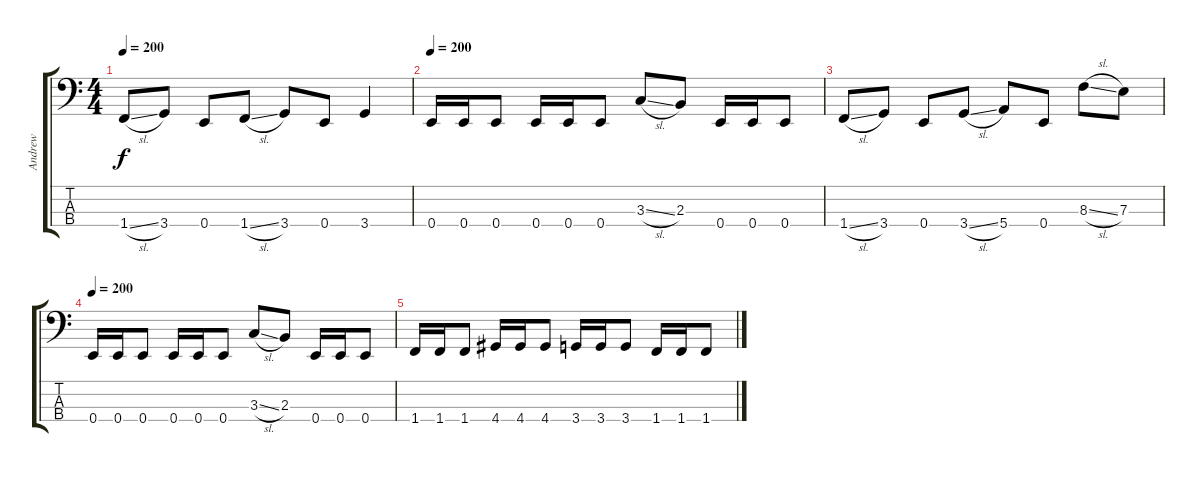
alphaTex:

\track ("Andrew" "Andrew") {instrument electricbasspick}
\staff {score tabs}
\tuning (G2 D2 A1 E1) {hide}
\ts (4 4)
\tempo 200
\clef f4
\ks c
1.4{sl}.8{dy f} 3.4.8 0.4.8 1.4{sl}.8 3.4.8 0.4.8 3.4.4 |
\tempo 200
0.4.16 0.4.16 0.4.8 0.4.16 0.4.16 0.4.8 3.3{sl}.8 2.3.8 0.4.16 0.4.16 0.4.8 |
1.4{sl}.8 3.4.8 0.4.8 3.4{sl}.8 5.4.8 0.4.8 8.3{sl}.8 7.3.8 |
\tempo 200
0.4.16 0.4.16 0.4.8 0.4.16 0.4.16 0.4.8 3.3{sl}.8 2.3.8 0.4.16 0.4.16 0.4.8 |
1.4.16 1.4.16 1.4.8 4.4.16 4.4.16 4.4.8 3.4.16 3.4.16 3.4.8 1.4.16 1.4.16 1.4.8
